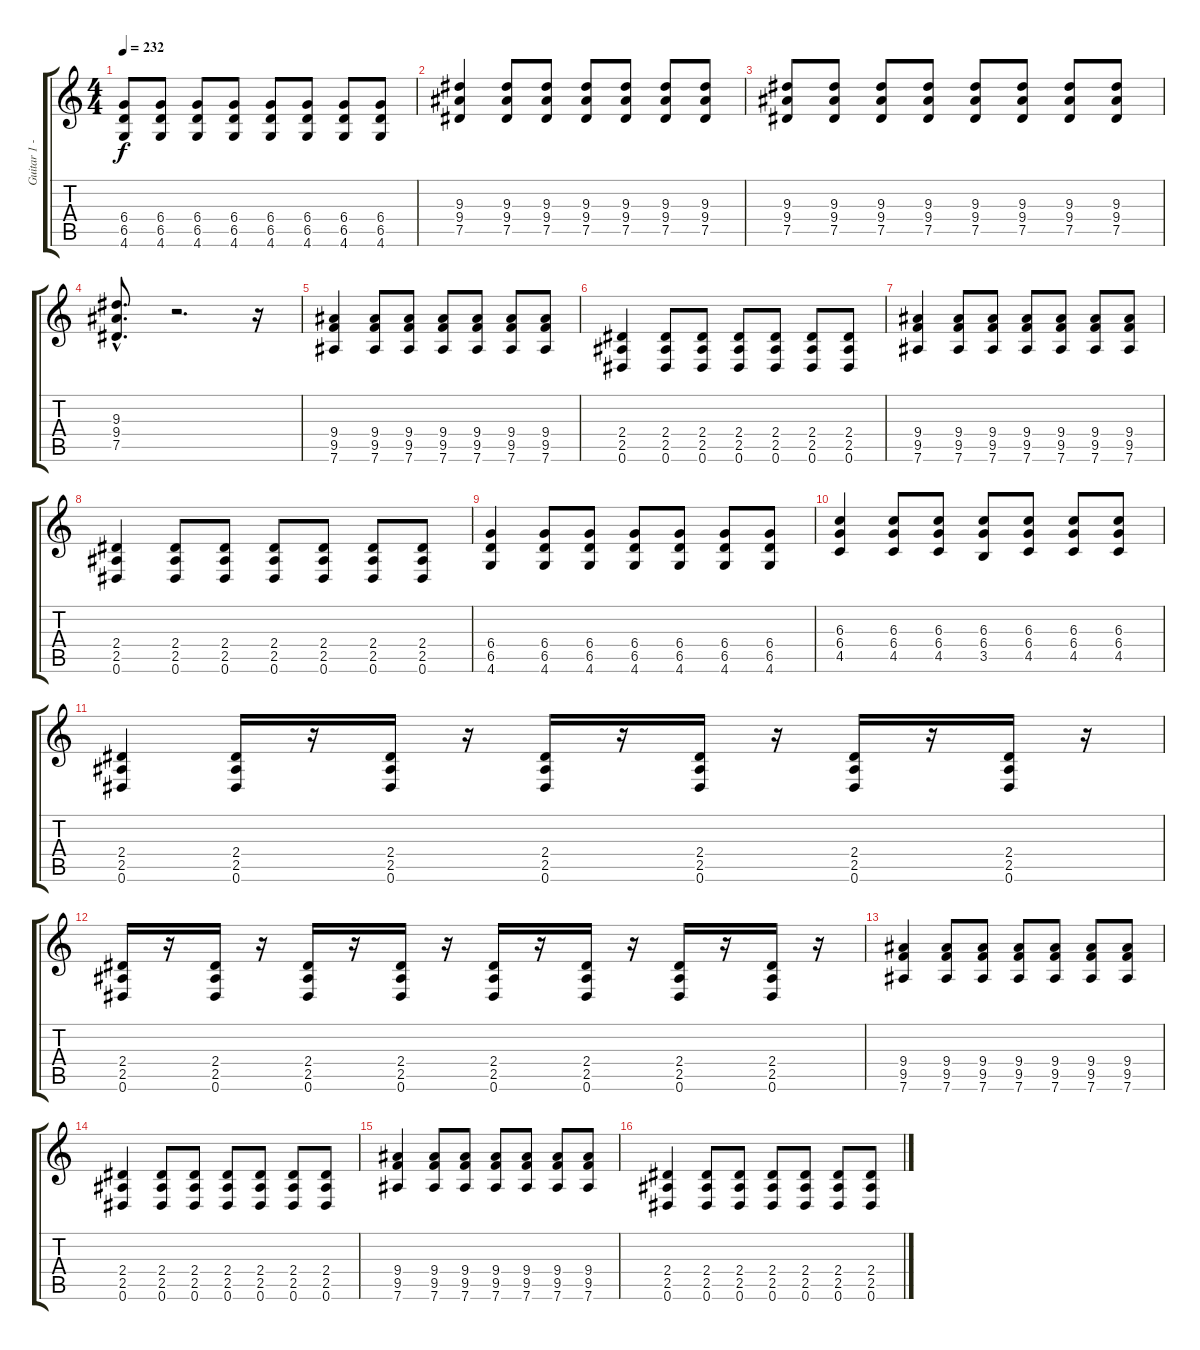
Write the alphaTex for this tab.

\track ("Guitar 1 - Mathias" "Guitar 1 -") {instrument distortionguitar}
\staff {score tabs}
\tuning (Eb4 Bb3 Gb3 Db3 Ab2 Eb2) {hide}
\ts (4 4)
\tempo 232
\clef g2
\ks c
(6.4 6.5 4.6).8{dy f} (6.4 6.5 4.6).8 (6.4 6.5 4.6).8 (6.4 6.5 4.6).8 (6.4 6.5 4.6).8 (6.4 6.5 4.6).8 (6.4 6.5 4.6).8 (6.4 6.5 4.6).8 |
(9.3 9.4 7.5).4 (9.3 9.4 7.5).8 (9.3 9.4 7.5).8 (9.3 9.4 7.5).8 (9.3 9.4 7.5).8 (9.3 9.4 7.5).8 (9.3 9.4 7.5).8 |
(9.3 9.4 7.5).8 (9.3 9.4 7.5).8 (9.3 9.4 7.5).8 (9.3 9.4 7.5).8 (9.3 9.4 7.5).8 (9.3 9.4 7.5).8 (9.3 9.4 7.5).8 (9.3 9.4 7.5).8 |
(9.3{hac} 9.4{hac} 7.5{hac}).8{d} r.2{d} r.16 |
(9.4 9.5 7.6).4 (9.4 9.5 7.6).8 (9.4 9.5 7.6).8 (9.4 9.5 7.6).8 (9.4 9.5 7.6).8 (9.4 9.5 7.6).8 (9.4 9.5 7.6).8 |
(2.4 2.5 0.6).4 (2.4 2.5 0.6).8 (2.4 2.5 0.6).8 (2.4 2.5 0.6).8 (2.4 2.5 0.6).8 (2.4 2.5 0.6).8 (2.4 2.5 0.6).8 |
(9.4 9.5 7.6).4 (9.4 9.5 7.6).8 (9.4 9.5 7.6).8 (9.4 9.5 7.6).8 (9.4 9.5 7.6).8 (9.4 9.5 7.6).8 (9.4 9.5 7.6).8 |
(2.4 2.5 0.6).4 (2.4 2.5 0.6).8 (2.4 2.5 0.6).8 (2.4 2.5 0.6).8 (2.4 2.5 0.6).8 (2.4 2.5 0.6).8 (2.4 2.5 0.6).8 |
(6.4 6.5 4.6).4 (6.4 6.5 4.6).8 (6.4 6.5 4.6).8 (6.4 6.5 4.6).8 (6.4 6.5 4.6).8 (6.4 6.5 4.6).8 (6.4 6.5 4.6).8 |
(6.3 6.4 4.5).4 (6.3 6.4 4.5).8 (6.3 6.4 4.5).8 (6.3 6.4 3.5).8 (6.3 6.4 4.5).8 (6.3 6.4 4.5).8 (6.3 6.4 4.5).8 |
(2.4 2.5 0.6).4 (2.4 2.5 0.6).16 r.16 (2.4 2.5 0.6).16 r.16 (2.4 2.5 0.6).16 r.16 (2.4 2.5 0.6).16 r.16 (2.4 2.5 0.6).16 r.16 (2.4 2.5 0.6).16 r.16 |
(2.4 2.5 0.6).16 r.16 (2.4 2.5 0.6).16 r.16 (2.4 2.5 0.6).16 r.16 (2.4 2.5 0.6).16 r.16 (2.4 2.5 0.6).16 r.16 (2.4 2.5 0.6).16 r.16 (2.4 2.5 0.6).16 r.16 (2.4 2.5 0.6).16 r.16 |
(9.4 9.5 7.6).4 (9.4 9.5 7.6).8 (9.4 9.5 7.6).8 (9.4 9.5 7.6).8 (9.4 9.5 7.6).8 (9.4 9.5 7.6).8 (9.4 9.5 7.6).8 |
(2.4 2.5 0.6).4 (2.4 2.5 0.6).8 (2.4 2.5 0.6).8 (2.4 2.5 0.6).8 (2.4 2.5 0.6).8 (2.4 2.5 0.6).8 (2.4 2.5 0.6).8 |
(9.4 9.5 7.6).4 (9.4 9.5 7.6).8 (9.4 9.5 7.6).8 (9.4 9.5 7.6).8 (9.4 9.5 7.6).8 (9.4 9.5 7.6).8 (9.4 9.5 7.6).8 |
(2.4 2.5 0.6).4 (2.4 2.5 0.6).8 (2.4 2.5 0.6).8 (2.4 2.5 0.6).8 (2.4 2.5 0.6).8 (2.4 2.5 0.6).8 (2.4 2.5 0.6).8
